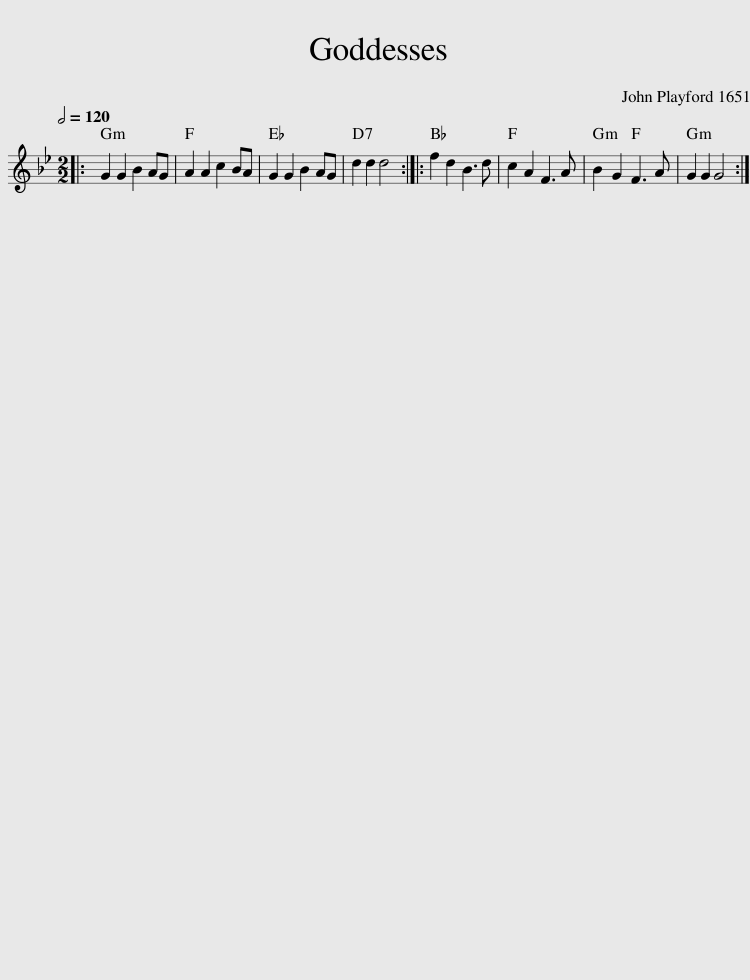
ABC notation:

X:1
L:1/8
Q:1/2=120
M:2/2
I:linebreak $
K:Gmin
V:1 treble
V:1
|: G2 G2 B2 AG | A2 A2 c2 BA | G2 G2 B2 AG | d2 d2 d4 :: f2 d2 B3 d | %5
 c2 A2 F3 A | B2 G2 F3 A | G2 G2 G4 :| %8
